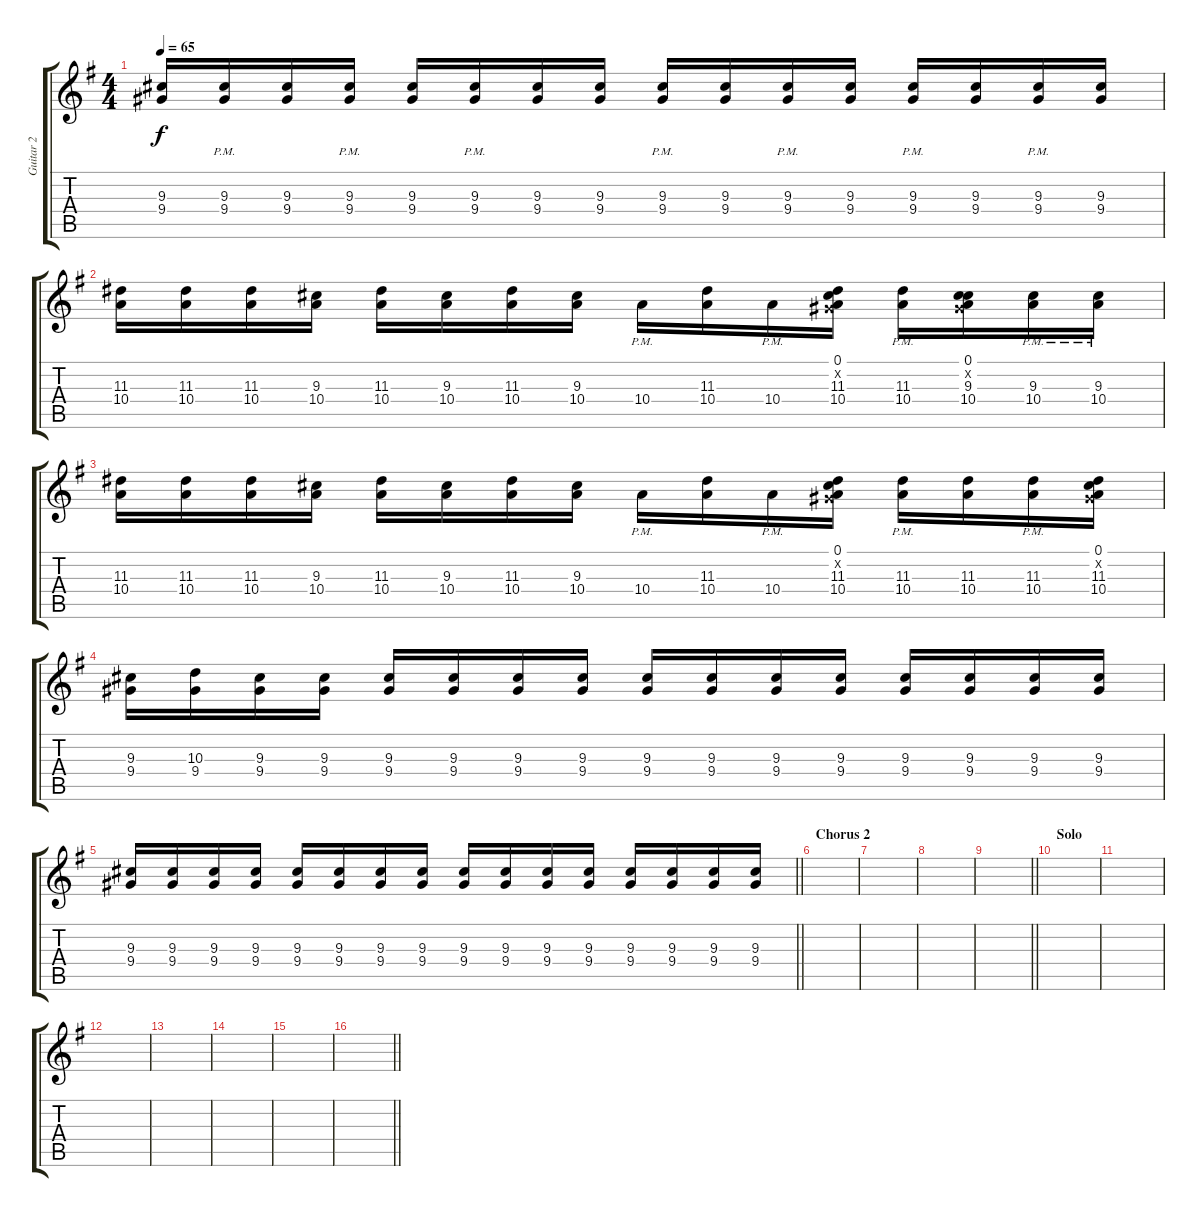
\track ("Guitar 2" "Guitar 2") {instrument electricguitarclean}
\staff {score tabs}
\tuning (Db4 Ab3 E3 B2 Gb2 Db2) {hide}
\ts (4 4)
\tempo 65
\clef g2
\ks g
(9.3 9.4).16{dy f} (9.3 9.4{pm}).16 (9.3 9.4).16 (9.3 9.4{pm}).16 (9.3 9.4).16 (9.3 9.4{pm}).16 (9.3 9.4).16 (9.3 9.4).16 (9.3 9.4{pm}).16 (9.3 9.4).16 (9.3 9.4{pm}).16 (9.3 9.4).16 (9.3 9.4{pm}).16 (9.3 9.4).16 (9.3 9.4{pm}).16 (9.3 9.4).16 |
(11.3 10.4).16 (11.3 10.4).16 (11.3 10.4).16 (9.3 10.4).16 (11.3 10.4).16 (9.3 10.4).16 (11.3 10.4).16 (9.3 10.4).16 10.4{pm}.16 (11.3 10.4).16 10.4{pm}.16 (0.1 0.2{x} 11.3 10.4).16 (11.3 10.4{pm}).16 (0.1 0.2{x} 9.3 10.4).16 (9.3 10.4{pm}).16 (9.3 10.4{pm}).16 |
(11.3 10.4).16 (11.3 10.4).16 (11.3 10.4).16 (9.3 10.4).16 (11.3 10.4).16 (9.3 10.4).16 (11.3 10.4).16 (9.3 10.4).16 10.4{pm}.16 (11.3 10.4).16 10.4{pm}.16 (0.1 0.2{x} 11.3 10.4).16 (11.3 10.4{pm}).16 (11.3 10.4).16 (11.3 10.4{pm}).16 (0.1 0.2{x} 11.3 10.4).16 |
(9.3 9.4).16 (10.3 9.4).16 (9.3 9.4).16 (9.3 9.4).16 (9.3 9.4).16 (9.3 9.4).16 (9.3 9.4).16 (9.3 9.4).16 (9.3 9.4).16 (9.3 9.4).16 (9.3 9.4).16 (9.3 9.4).16 (9.3 9.4).16 (9.3 9.4).16 (9.3 9.4).16 (9.3 9.4).16 |
\barLineRight lightlight
(9.3 9.4).16 (9.3 9.4).16 (9.3 9.4).16 (9.3 9.4).16 (9.3 9.4).16 (9.3 9.4).16 (9.3 9.4).16 (9.3 9.4).16 (9.3 9.4).16 (9.3 9.4).16 (9.3 9.4).16 (9.3 9.4).16 (9.3 9.4).16 (9.3 9.4).16 (9.3 9.4).16 (9.3 9.4).16 |
\section ("" "Chorus 2")
|
|
|
\barLineRight lightlight
|
\section ("" "Solo")
|
|
|
|
|
|
\barLineRight lightlight
